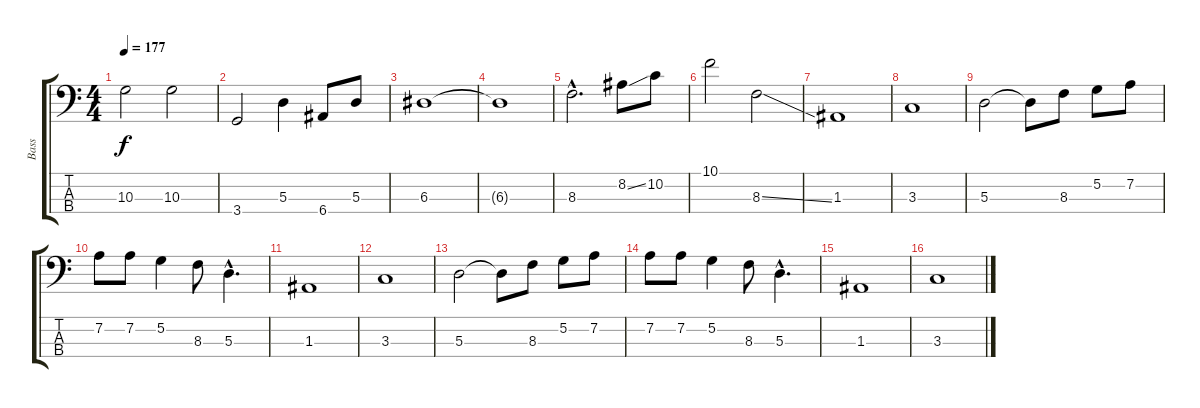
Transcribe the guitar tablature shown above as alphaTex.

\track ("Bass" "Bass") {instrument electricbasspick}
\staff {score tabs}
\tuning (G2 D2 A1 E1) {hide}
\ts (4 4)
\tempo 177
\clef f4
\ks c
10.3.2{dy f} 10.3.2 |
3.4.2 5.3.4 6.4.8 5.3.8 |
6.3.1 |
6.3{t}.1 |
8.3{hac}.2{d} 8.2{ss}.8 10.2.8 |
10.1.2 8.3{ss}.2 |
1.3.1 |
3.3.1 |
5.3.2 5.3{t}.8 8.3.8 5.2.8 7.2.8 |
7.2.8 7.2.8 5.2.4 8.3.8 5.3{hac}.4{d} |
1.3.1 |
3.3.1 |
5.3.2 5.3{t}.8 8.3.8 5.2.8 7.2.8 |
7.2.8 7.2.8 5.2.4 8.3.8 5.3{hac}.4{d} |
1.3.1 |
3.3.1
